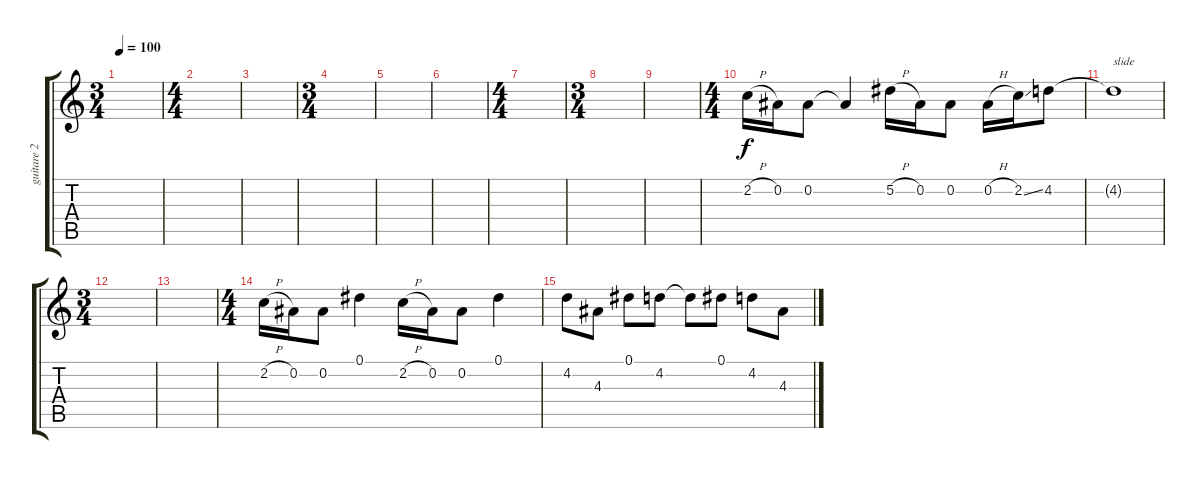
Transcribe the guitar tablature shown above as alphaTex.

\track ("guitare 2" "guitare 2") {instrument overdrivenguitar}
\staff {score tabs}
\tuning (Eb4 Bb3 Gb3 Db3 Ab2 Eb2) {hide}
\ts (3 4)
\tempo 100
\clef g2
\ks c
|
\ts (4 4)
|
|
\ts (3 4)
|
|
|
\ts (4 4)
|
\ts (3 4)
|
|
\ts (4 4)
2.2{h}.16 0.2.16 0.2.8 0.2{t}.4 5.2{h}.16 0.2.16 0.2.8 0.2{h}.16 2.2{ss}.16 4.2.8 |
4.2{t}.1{txt "slide"} |
\ts (3 4)
|
|
\ts (4 4)
2.2{h}.16 0.2.16 0.2.8 0.1.4 2.2{h}.16 0.2.16 0.2.8 0.1.4 |
4.2.8 4.3.8 0.1.8 4.2.8 4.2{t}.8 0.1.8 4.2.8 4.3.8
